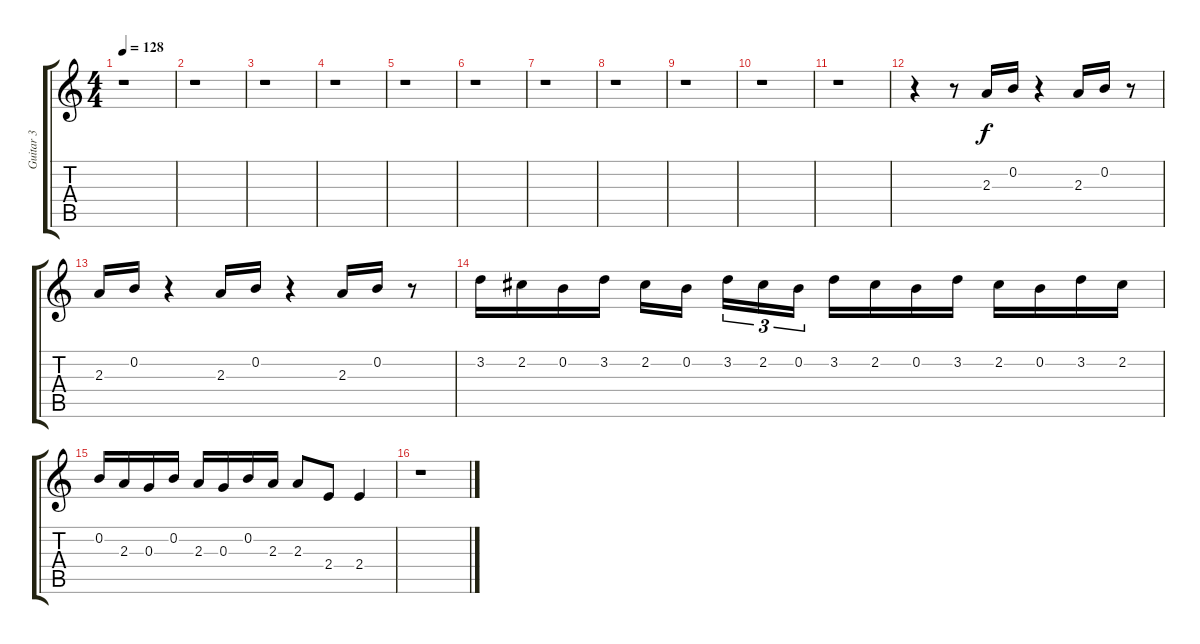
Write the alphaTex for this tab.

\track ("Guitar 3" "Guitar 3") {instrument overdrivenguitar}
\staff {score tabs}
\tuning (E4 B3 G3 D3 A2 E2) {hide}
\ts (4 4)
\tempo 128
\clef g2
\ks c
r.1{dy f} |
r.1 |
r.1 |
r.1 |
r.1 |
r.1 |
r.1 |
r.1 |
r.1 |
r.1 |
r.1 |
r.4 r.8 2.3.16 0.2.16 r.4 2.3.16 0.2.16 r.8 |
2.3.16 0.2.16 r.4 2.3.16 0.2.16 r.4 2.3.16 0.2.16 r.8 |
3.2.16 2.2.16 0.2.16 3.2.16 2.2.16 0.2.16 3.2.16{tu (3 2)} 2.2.16{tu (3 2)} 0.2.16{tu (3 2)} 3.2.16 2.2.16 0.2.16 3.2.16 2.2.16 0.2.16 3.2.16 2.2.16 |
0.2.16 2.3.16 0.3.16 0.2.16 2.3.16 0.3.16 0.2.16 2.3.16 2.3.8 2.4.8 2.4.4 |
r.1
